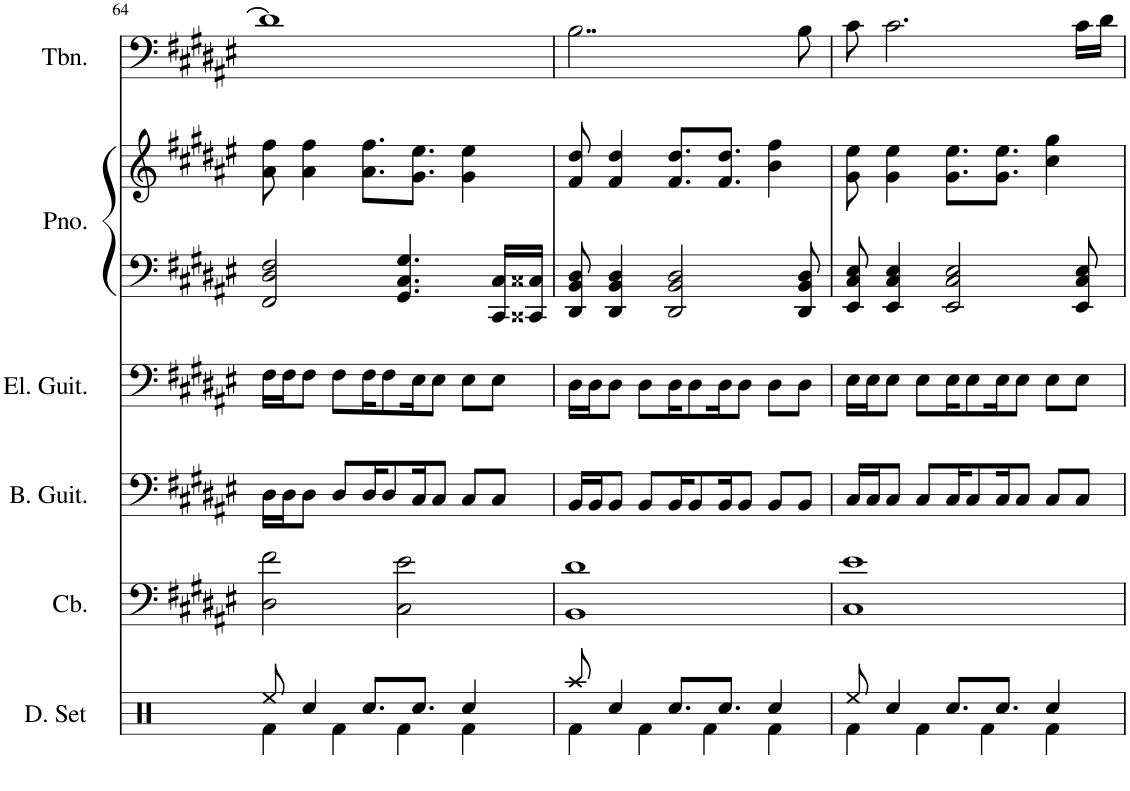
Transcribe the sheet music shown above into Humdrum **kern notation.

**kern	**kern	**kern	**kern	**kern	**kern	**kern
*part6	*part5	*part4	*part3	*part2	*part2	*part1
*staff7	*staff6	*staff5	*staff4	*staff3	*staff2	*staff1
*I"Drumset	*I"Contrabass	*I"Bass Guitar	*I"Electric Guitar	*I"Piano	*	*I"Trombone
*I'D. Set	*I'Cb.	*I'B. Guit.	*I'El. Guit.	*I'Pno.	*	*I'Tbn.
!!LO:PB:g=z
*clefX	*clefF4	*clefF4	*clefF4	*clefF4	*clefG2	*clefF4
*	*Trd7c12	*Trd7c12	*	*	*	*
*k[]	*k[f#c#g#d#a#e#]	*k[f#c#g#d#a#e#]	*k[f#c#g#d#a#e#]	*k[f#c#g#d#a#e#]	*k[f#c#g#d#a#e#]	*k[f#c#g#d#a#e#]
*M4/4	*M4/4	*M4/4	*M4/4	*M4/4	*M4/4	*M4/4
=64	=64	=64	=64	=64	=64	=64
*^	*	*	*	*	*	*
8Ree/	4Rf\	2D#\ 2f#\	16D#\LL	16F#\LL	2FF#/ 2D#/ 2F#/	8a#\ 8ff#\	1d#]
.	.	.	16D#\J	16F#\J	.	.	.
4Rcc/	.	.	8D#\J	8F#\J	.	4a#\ 4ff#\	.
.	4Rf\	.	8D#/L	8F#\L	.	.	.
8.Rcc/L	.	.	16D#/K	16F#\K	.	8.a#\ 8.ff#\L	.
.	.	.	8D#/	8F#\	.	.	.
.	4Rf\	2C#\ 2e#\	.	.	4.GG#/ 4.C#/ 4.G#/	.	.
8.Rcc/J	.	.	16C#/K	16E#\K	.	8.g#\ 8.ee#\J	.
.	.	.	8C#/J	8E#\J	.	.	.
4Rcc/	4Rf\	.	8C#/L	8E#\L	.	4g#\ 4ee#\	.
.	.	.	8C#/J	8E#\J	16CC#/ 16C#/LL	.	.
.	.	.	.	.	16CC##X/ 16C##X/JJ	.	.
=65	=65	=65	=65	=65	=65	=65	=65
8Raa/	4Rf\	1BB 1d#	16BB/LL	16D#\LL	8DD#/ 8BB/ 8D#/	8f#/ 8dd#/	2..B\
.	.	.	16BB/J	16D#\J	.	.	.
4Rcc/	.	.	8BB/J	8D#\J	4DD#/ 4BB/ 4D#/	4f#/ 4dd#/	.
.	4Rf\	.	8BB/L	8D#\L	.	.	.
8.Rcc/L	.	.	16BB/K	16D#\K	2DD#/ 2BB/ 2D#/	8.f#/ 8.dd#/L	.
.	.	.	8BB/	8D#\	.	.	.
.	4Rf\	.	.	.	.	.	.
8.Rcc/J	.	.	16BB/K	16D#\K	.	8.f#/ 8.dd#/J	.
.	.	.	8BB/J	8D#\J	.	.	.
4Rcc/	4Rf\	.	8BB/L	8D#\L	.	4b\ 4ff#\	.
.	.	.	8BB/J	8D#\J	8DD#/ 8BB/ 8D#/	.	8B\
=66	=66	=66	=66	=66	=66	=66	=66
8Ree/	4Rf\	1C# 1e#	16C#/LL	16E#\LL	8EE#/ 8C#/ 8E#/	8g#\ 8ee#\	8c#\
.	.	.	16C#/J	16E#\J	.	.	.
4Rcc/	.	.	8C#/J	8E#\J	4EE#/ 4C#/ 4E#/	4g#\ 4ee#\	2.c#\
.	4Rf\	.	8C#/L	8E#\L	.	.	.
8.Rcc/L	.	.	16C#/K	16E#\K	2EE#/ 2C#/ 2E#/	8.g#\ 8.ee#\L	.
.	.	.	8C#/	8E#\	.	.	.
.	4Rf\	.	.	.	.	.	.
8.Rcc/J	.	.	16C#/K	16E#\K	.	8.g#\ 8.ee#\J	.
.	.	.	8C#/J	8E#\J	.	.	.
4Rcc/	4Rf\	.	8C#/L	8E#\L	.	4cc#\ 4gg#\	.
.	.	.	8C#/J	8E#\J	8EE#/ 8C#/ 8E#/	.	16c#\LL
.	.	.	.	.	.	.	16d#\JJ
*v	*v	*	*	*	*	*	*
=	=	=	=	=	=	=
*-	*-	*-	*-	*-	*-	*-
